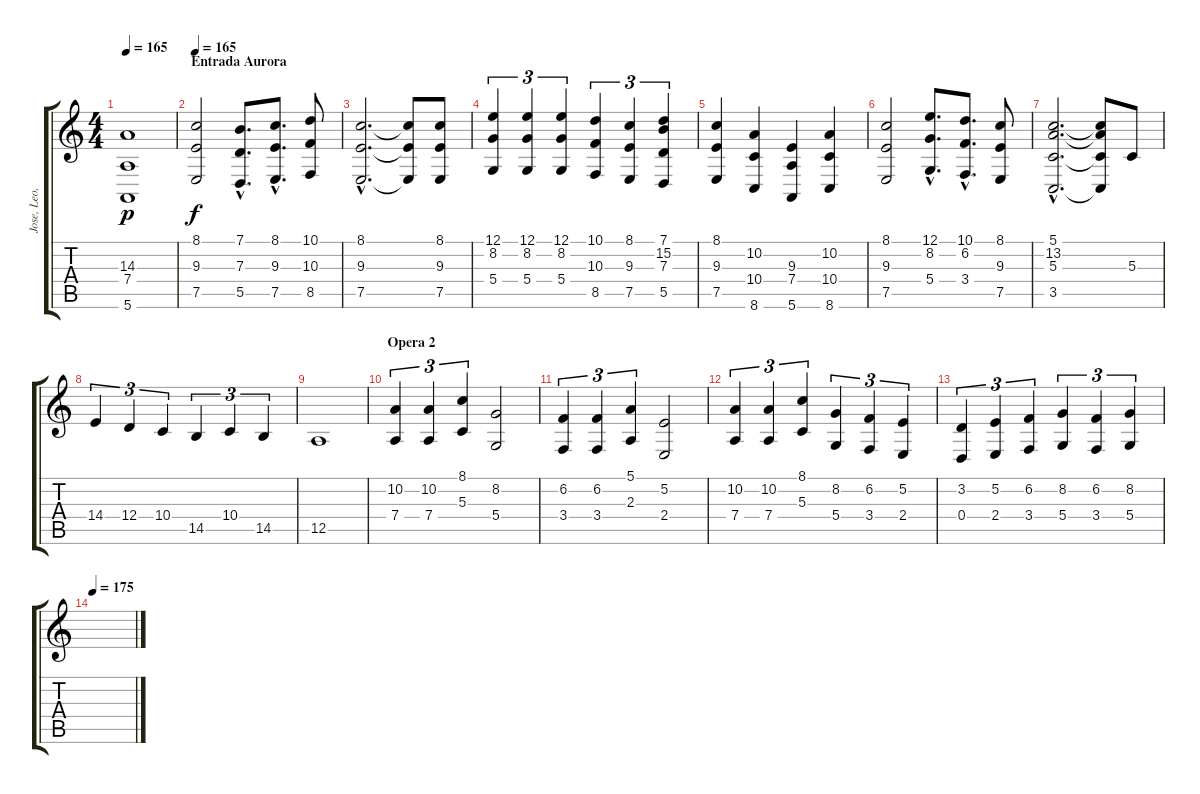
\track ("Jose, Leo, Victor, Aurora" "Jose, Leo,") {instrument synthbrass1}
\staff {score tabs}
\tuning (E4 B3 G3 D3 A2 E2) {hide}
\ts (4 4)
\tempo 165
\clef g2
\ks c
(14.3 7.4 5.6).1{dy p} |
\section ("" "Entrada Aurora")
\tempo 165
(8.1 9.3 7.5).2{dy f instrument synthbrass1} (7.1{hac} 7.3{hac} 5.5{hac}).8{d} (8.1{hac} 9.3{hac} 7.5{hac}).8{d} (10.1 10.3 8.5).8 |
(8.1{hac} 9.3{hac} 7.5{hac}).2{d} (8.1{t} 9.3{t} 7.5{t}).8 (8.1 9.3 7.5).8 |
(12.1 8.2 5.4).4{tu (3 2)} (12.1 8.2 5.4).4{tu (3 2)} (12.1 8.2 5.4).4{tu (3 2)} (10.1 10.3 8.5).4{tu (3 2)} (8.1 9.3 7.5).4{tu (3 2)} (7.1 15.2 7.3 5.5).4{tu (3 2)} |
(8.1 9.3 7.5).4 (10.2 10.4 8.6).4 (9.3 7.4 5.6).4 (10.2 10.4 8.6).4 |
(8.1 9.3 7.5).2 (12.1{hac} 8.2{hac} 5.4{hac}).8{d} (10.1{hac} 6.2{hac} 3.4{hac}).8{d} (8.1 9.3 7.5).8 |
(5.1{hac} 13.2{hac} 5.3{hac} 3.5{hac}).2{d} (5.1{t} 13.2{t} 5.3{t} 3.5{t}).8 5.3.8 |
14.4.4{tu (3 2)} 12.4.4{tu (3 2)} 10.4.4{tu (3 2)} 14.5.4{tu (3 2)} 10.4.4{tu (3 2)} 14.5.4{tu (3 2)} |
12.5.1 |
\section ("" "Opera 2")
(10.2 7.4).4{tu (3 2) instrument choiraahs} (10.2 7.4).4{tu (3 2)} (8.1 5.3).4{tu (3 2)} (8.2 5.4).2 |
(6.2 3.4).4{tu (3 2)} (6.2 3.4).4{tu (3 2)} (5.1 2.3).4{tu (3 2)} (5.2 2.4).2 |
(10.2 7.4).4{tu (3 2)} (10.2 7.4).4{tu (3 2)} (8.1 5.3).4{tu (3 2)} (8.2 5.4).4{tu (3 2)} (6.2 3.4).4{tu (3 2)} (5.2 2.4).4{tu (3 2)} |
(3.2 0.4).4{tu (3 2)} (5.2 2.4).4{tu (3 2)} (6.2 3.4).4{tu (3 2)} (8.2 5.4).4{tu (3 2)} (6.2 3.4).4{tu (3 2)} (8.2 5.4).4{tu (3 2)} |
\tempo 175
